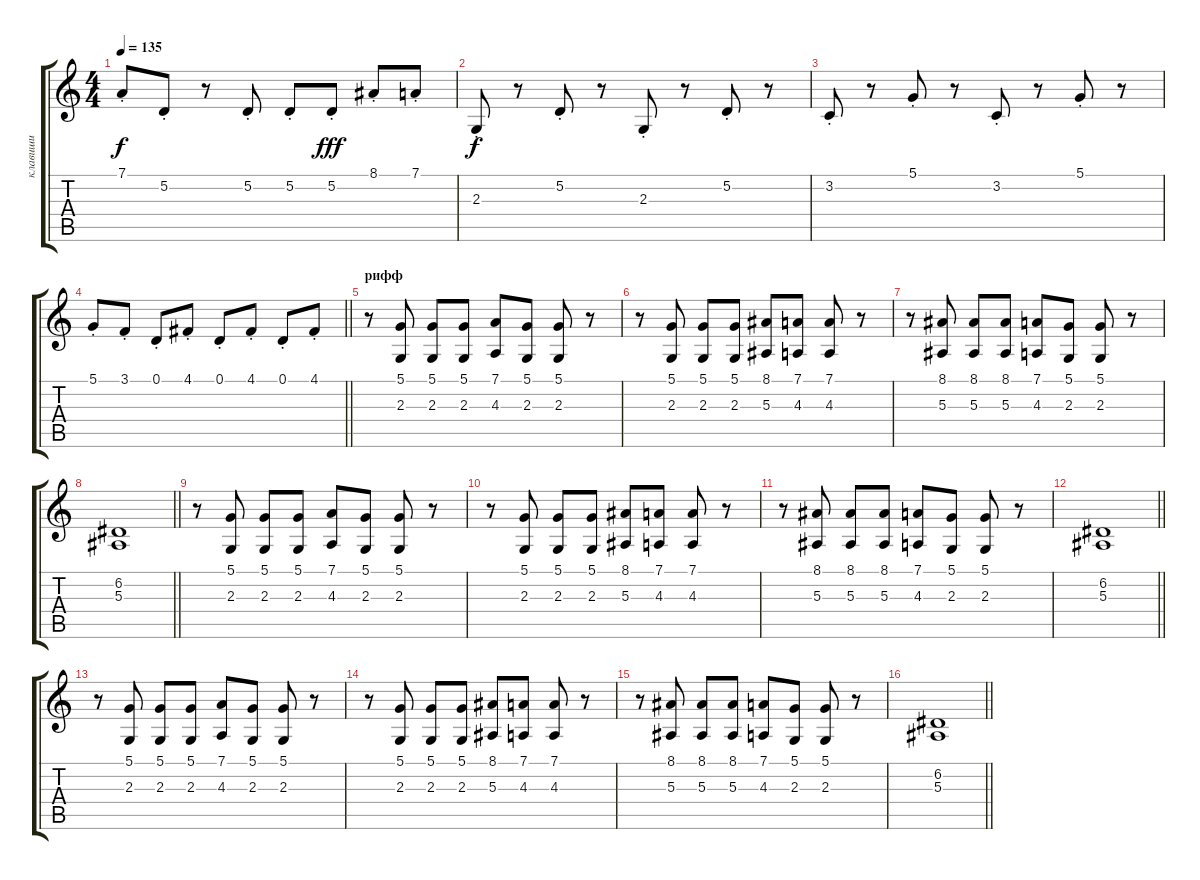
\track ("клавиши" "клавиши") {instrument stringensemble1}
\staff {score tabs}
\tuning (D4 A3 F3 C3 G2 D2) {hide}
\ts (4 4)
\tempo 135
\clef g2
\ks c
7.1{st}.8{dy f} 5.2{st}.8 r.8 5.2{st}.8 5.2{st}.8 5.2{st}.8{dy fff} 8.1{st}.8 7.1{st}.8 |
2.3{st}.8{dy f} r.8 5.2{st}.8 r.8 2.3{st}.8 r.8 5.2{st}.8 r.8 |
3.2{st}.8 r.8 5.1{st}.8 r.8 3.2{st}.8 r.8 5.1{st}.8 r.8 |
\barLineRight lightlight
5.1{st}.8 3.1{st}.8 0.1{st}.8 4.1{st}.8 0.1{st}.8 4.1{st}.8 0.1{st}.8 4.1{st}.8 |
\section ("" "рифф")
r.8 (5.1 2.3).8 (5.1 2.3).8 (5.1 2.3).8 (7.1 4.3).8 (5.1 2.3).8 (5.1 2.3).8 r.8 |
r.8 (5.1 2.3).8 (5.1 2.3).8 (5.1 2.3).8 (8.1 5.3).8 (7.1 4.3).8 (7.1 4.3).8 r.8 |
r.8 (8.1 5.3).8 (8.1 5.3).8 (8.1 5.3).8 (7.1 4.3).8 (5.1 2.3).8 (5.1 2.3).8 r.8 |
\barLineRight lightlight
(6.2 5.3).1 |
r.8 (5.1 2.3).8 (5.1 2.3).8 (5.1 2.3).8 (7.1 4.3).8 (5.1 2.3).8 (5.1 2.3).8 r.8 |
r.8 (5.1 2.3).8 (5.1 2.3).8 (5.1 2.3).8 (8.1 5.3).8 (7.1 4.3).8 (7.1 4.3).8 r.8 |
r.8 (8.1 5.3).8 (8.1 5.3).8 (8.1 5.3).8 (7.1 4.3).8 (5.1 2.3).8 (5.1 2.3).8 r.8 |
\barLineRight lightlight
(6.2 5.3).1 |
r.8 (5.1 2.3).8 (5.1 2.3).8 (5.1 2.3).8 (7.1 4.3).8 (5.1 2.3).8 (5.1 2.3).8 r.8 |
r.8 (5.1 2.3).8 (5.1 2.3).8 (5.1 2.3).8 (8.1 5.3).8 (7.1 4.3).8 (7.1 4.3).8 r.8 |
r.8 (8.1 5.3).8 (8.1 5.3).8 (8.1 5.3).8 (7.1 4.3).8 (5.1 2.3).8 (5.1 2.3).8 r.8 |
\barLineRight lightlight
(6.2 5.3).1
